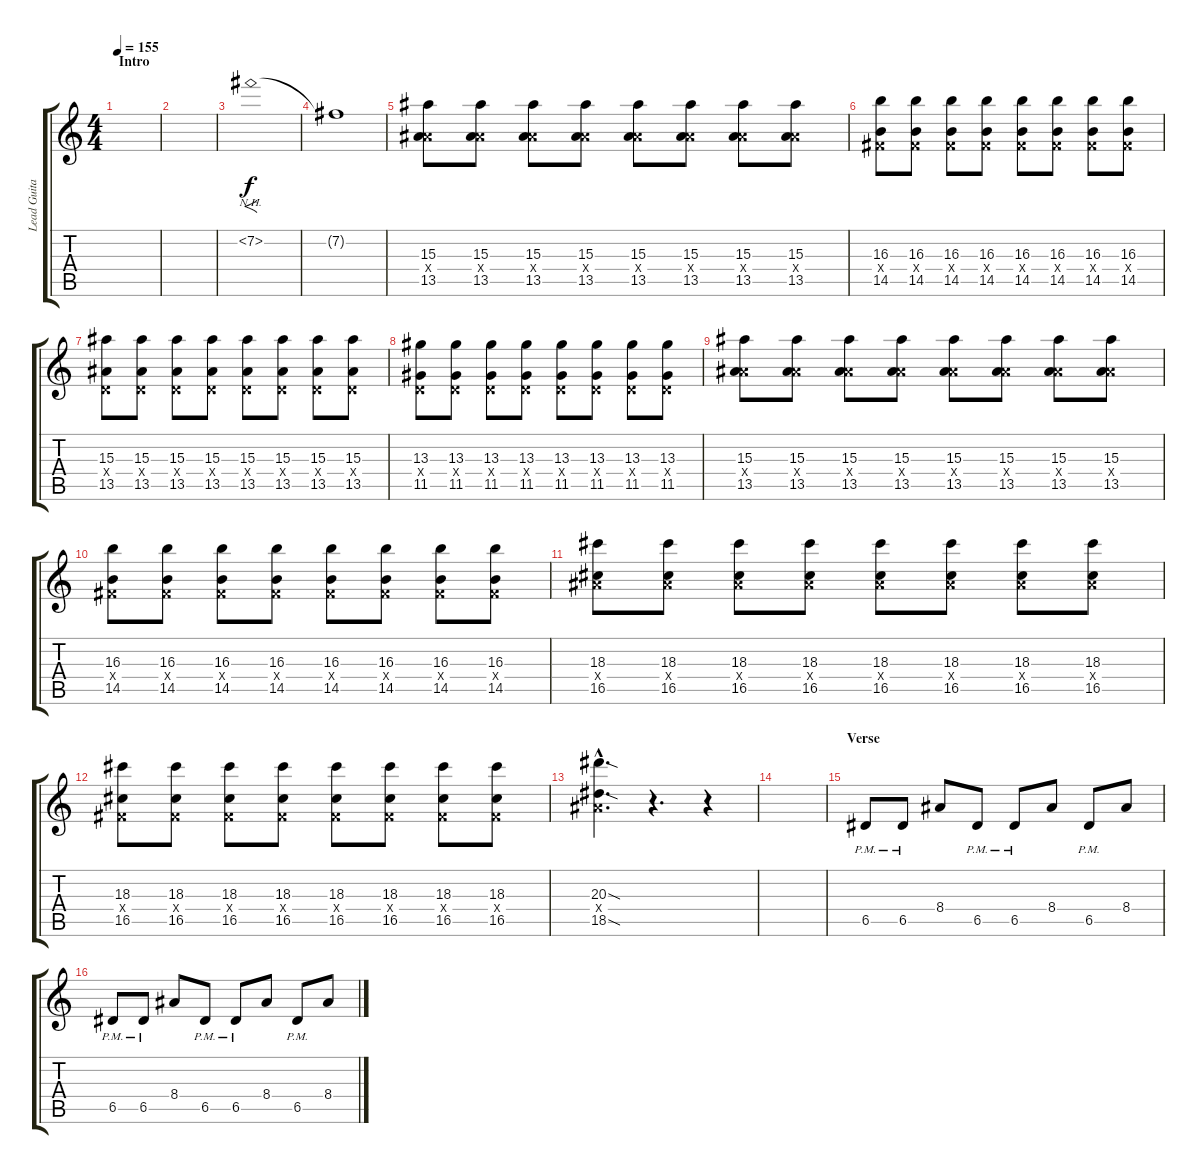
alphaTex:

\track ("Lead Guitar I" "Lead Guita") {instrument overdrivenguitar}
\staff {score tabs}
\tuning (E4 B3 G3 D3 A2 E2) {hide}
\ts (4 4)
\section ("" "Intro")
\tempo 155
\clef g2
\ks c
|
|
7.2{nh}.1{f} |
7.2{t}.1 |
(15.3 8.4{x} 13.5).8 (15.3 8.4{x} 13.5).8 (15.3 8.4{x} 13.5).8 (15.3 8.4{x} 13.5).8 (15.3 8.4{x} 13.5).8 (15.3 8.4{x} 13.5).8 (15.3 8.4{x} 13.5).8 (15.3 8.4{x} 13.5).8 |
(16.3 4.4{x} 14.5).8 (16.3 4.4{x} 14.5).8 (16.3 4.4{x} 14.5).8 (16.3 4.4{x} 14.5).8 (16.3 4.4{x} 14.5).8 (16.3 4.4{x} 14.5).8 (16.3 4.4{x} 14.5).8 (16.3 4.4{x} 14.5).8 |
(15.3 0.4{x} 13.5).8 (15.3 0.4{x} 13.5).8 (15.3 0.4{x} 13.5).8 (15.3 0.4{x} 13.5).8 (15.3 0.4{x} 13.5).8 (15.3 0.4{x} 13.5).8 (15.3 0.4{x} 13.5).8 (15.3 0.4{x} 13.5).8 |
(13.3 0.4{x} 11.5).8 (13.3 0.4{x} 11.5).8 (13.3 0.4{x} 11.5).8 (13.3 0.4{x} 11.5).8 (13.3 0.4{x} 11.5).8 (13.3 0.4{x} 11.5).8 (13.3 0.4{x} 11.5).8 (13.3 0.4{x} 11.5).8 |
(15.3 8.4{x} 13.5).8 (15.3 8.4{x} 13.5).8 (15.3 8.4{x} 13.5).8 (15.3 8.4{x} 13.5).8 (15.3 8.4{x} 13.5).8 (15.3 8.4{x} 13.5).8 (15.3 8.4{x} 13.5).8 (15.3 8.4{x} 13.5).8 |
(16.3 4.4{x} 14.5).8 (16.3 4.4{x} 14.5).8 (16.3 4.4{x} 14.5).8 (16.3 4.4{x} 14.5).8 (16.3 4.4{x} 14.5).8 (16.3 4.4{x} 14.5).8 (16.3 4.4{x} 14.5).8 (16.3 4.4{x} 14.5).8 |
(18.3 8.4{x} 16.5).8 (18.3 8.4{x} 16.5).8 (18.3 8.4{x} 16.5).8 (18.3 8.4{x} 16.5).8 (18.3 8.4{x} 16.5).8 (18.3 8.4{x} 16.5).8 (18.3 8.4{x} 16.5).8 (18.3 8.4{x} 16.5).8 |
(18.3 4.4{x} 16.5).8 (18.3 4.4{x} 16.5).8 (18.3 4.4{x} 16.5).8 (18.3 4.4{x} 16.5).8 (18.3 4.4{x} 16.5).8 (18.3 4.4{x} 16.5).8 (18.3 4.4{x} 16.5).8 (18.3 4.4{x} 16.5).8 |
(20.3{sod hac} 8.4{hac x} 18.5{sod hac}).4{d} r.4{d} r.4 |
|
\section ("" "Verse")
6.5{pm}.8{instrument distortionguitar} 6.5{pm}.8 8.4.8 6.5{pm}.8 6.5{pm}.8 8.4.8 6.5{pm}.8 8.4.8 |
6.5{pm}.8 6.5{pm}.8 8.4.8 6.5{pm}.8 6.5{pm}.8 8.4.8 6.5{pm}.8 8.4.8
